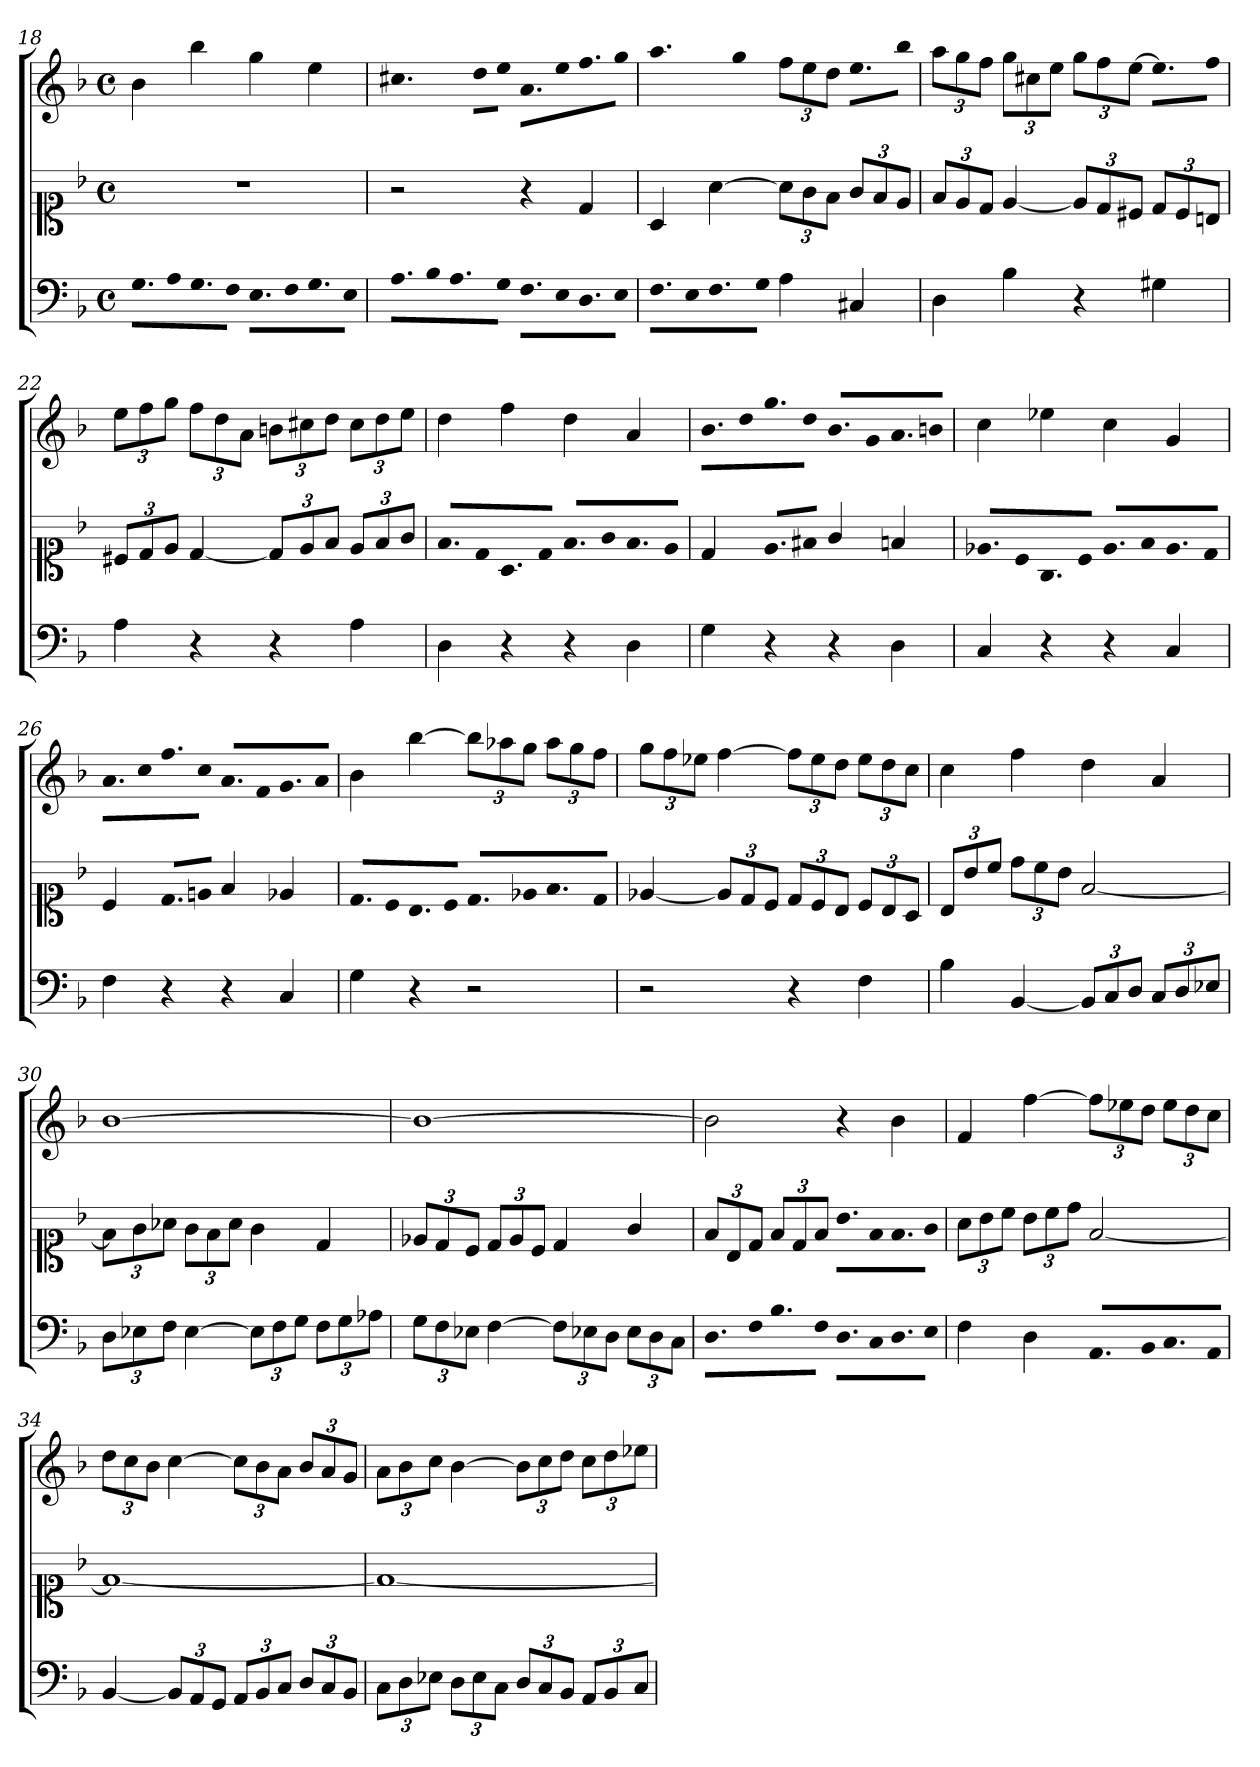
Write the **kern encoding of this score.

**kern	**kern	**kern
*part1	*part1	*part1
*staff3	*staff2	*staff1
*clefF4	*clefC1	*clefG2
*k[b-]	*k[b-]	*k[b-]
*F:	*F:	*F:
*M2/2	*M2/2	*M2/2
*met(c)	*met(c)	*met(c)
*Xtuplet	*	*
=18	=18	=18
!LO:N:vis=8.	!	!
6GL	1r	4b-
!LO:N:vis=16	!	!
12AK	.	.
!LO:N:vis=8.	!	!
6G	.	4bb-
!LO:N:vis=16	!	!
12FJk	.	.
!LO:N:vis=8.	!	!
6EL	.	4gg
!LO:N:vis=16	!	!
12FK	.	.
!LO:N:vis=8.	!	!
6G	.	4ee
!LO:N:vis=16	!	!
12EJk	.	.
=19	=19	=19
!LO:N:vis=8.	!	!
*	*	*Xtuplet
!	!	!LO:N:vis=4.
6AL	2r	3cc#X
!LO:N:vis=16	!	!
12B-K	.	.
!LO:N:vis=8.	!	!
6A	.	.
!	!	!LO:N:vis=16
.	.	12ddLL
!LO:N:vis=16	!	!LO:N:vis=16
12GJk	.	12eeJJ
!LO:N:vis=8.	!	!LO:N:vis=8.
6FL	4r	6aL
!LO:N:vis=16	!	!LO:N:vis=16
12EK	.	12eeK
!LO:N:vis=8.	!	!LO:N:vis=8.
6D	4d	6ff
!LO:N:vis=16	!	!LO:N:vis=16
12EJk	.	12ggJk
=20	=20	=20
!LO:N:vis=8.	!	!LO:N:vis=4.
6FL	4A	3aa
!LO:N:vis=16	!	!
12EK	.	.
!LO:N:vis=8.	!	!
6F	[4a	.
!	!	!LO:N:vis=8
.	.	6gg
!LO:N:vis=16	!	!
12GJk	.	.
*	*Xbrackettup	*tuplet
*	*	*Xbrackettup
4A	12aL]	12ffL
.	12g	12ee
.	12fJ	12ddJ
*	*	*Xtuplet
!	!	!LO:N:vis=8.
4C#X	12gL	6eeL
.	12f	.
!	!	!LO:N:vis=16
.	12eJ	12bb-Jk
=21	=21	=21
*	*	*tuplet
4D	12fL	12aaL
.	12e	12gg
.	12dJ	12ffJ
4B-	[4e	12ggL
.	.	12cc#X
.	.	12eeJ
4r	12eL]	12ggL
.	12d	12ff
.	12c#XJ	[12eeJ
*	*	*Xtuplet
!	!	!LO:N:vis=8.
4G#X	12dL	6eeL]
.	12c#	.
!	!	!LO:N:vis=16
.	12BnJ	12ffJk
=22	=22	=22
*	*	*tuplet
4A	12c#XL	12eeL
.	12d	12ff
.	12eJ	12ggJ
4r	[4d	12ffL
.	.	12dd
.	.	12aJ
4r	12dL]	12bnL
.	12e	12cc#X
.	12fJ	12ddJ
4A	12eL	12cc#L
.	12f	12dd
.	12gJ	12eeJ
=23	=23	=23
*	*Xtuplet	*
!	!LO:N:vis=8.	!
4D	6fL	4dd
!	!LO:N:vis=16	!
.	12dK	.
!	!LO:N:vis=8.	!
4r	6A	4ff
!	!LO:N:vis=16	!
.	12dJk	.
!	!LO:N:vis=8.	!
4r	6fL	4dd
!	!LO:N:vis=16	!
.	12gK	.
!	!LO:N:vis=8.	!
4D	6f	4a
!	!LO:N:vis=16	!
.	12eJk	.
=24	=24	=24
*	*	*Xtuplet
!	!	!LO:N:vis=8.
4G	4d	6b-L
!	!	!LO:N:vis=16
.	.	12ddK
!	!LO:N:vis=8.	!LO:N:vis=8.
4r	6eL	6gg
!	!LO:N:vis=16	!LO:N:vis=16
.	12f#XJk	12ddJk
!	!	!LO:N:vis=8.
4r	4g/	6b-L
!	!	!LO:N:vis=16
.	.	12gK
!	!	!LO:N:vis=8.
4D	4fn	6a
!	!	!LO:N:vis=16
.	.	12bnJk
=25	=25	=25
!	!LO:N:vis=8.	!
4C	6e-XL	4cc
!	!LO:N:vis=16	!
.	12cK	.
!	!LO:N:vis=8.	!
4r	6G	4ee-X
!	!LO:N:vis=16	!
.	12cJk	.
!	!LO:N:vis=8.	!
4r	6e-L	4cc
!	!LO:N:vis=16	!
.	12fK	.
!	!LO:N:vis=8.	!
4C	6e-	4g
!	!LO:N:vis=16	!
.	12dJk	.
=26	=26	=26
!	!	!LO:N:vis=8.
4F	4c	6aL
!	!	!LO:N:vis=16
.	.	12ccK
!	!LO:N:vis=8.	!LO:N:vis=8.
4r	6dL	6ff
!	!LO:N:vis=16	!LO:N:vis=16
.	12enJk	12ccJk
!	!	!LO:N:vis=8.
4r	4f	6aL
!	!	!LO:N:vis=16
.	.	12fK
!	!	!LO:N:vis=8.
4C	4e-X	6g
!	!	!LO:N:vis=16
.	.	12aJk
=27	=27	=27
!	!LO:N:vis=8.	!
4G	6dL	4b-
!	!LO:N:vis=16	!
.	12cK	.
!	!LO:N:vis=8.	!
4r	6B-	[4bb-
!	!LO:N:vis=16	!
.	12cJk	.
!	!LO:N:vis=8.	!
*	*	*tuplet
2r	6dL	12bb-L]
.	.	12aa-X
!	!LO:N:vis=16	!
.	12e-XK	12ggJ
!	!LO:N:vis=8.	!
.	6f	12aa-L
.	.	12gg
!	!LO:N:vis=16	!
.	12dJk	12ffJ
=28	=28	=28
2r	[4e-X	12ggL
.	.	12ff
.	.	12ee-XJ
*	*tuplet	*
.	12e-L]	[4ff
.	12d	.
.	12cJ	.
4r	12dL	12ffL]
.	12c	12ee-
.	12B-J	12ddJ
4F	12cL	12ee-L
.	12B-	12dd
.	12AJ	12ccJ
=29	=29	=29
4B-	12B-L	4cc
.	12b-	.
.	12ccJ	.
[4BB-	12ddL	4ff
.	12cc	.
.	12b-J	.
*tuplet	*	*
*Xbrackettup	*	*
12BB-L]	[2f	4dd
12C	.	.
12DJ	.	.
12C/L	.	4a
12D/	.	.
12E-X/J	.	.
=30	=30	=30
12DL	12fL]	[1b-
12E-X	12g	.
12FJ	12a-XJ	.
[4E-	12gL	.
.	12f	.
.	12a-J	.
12E-L]	4g	.
12F	.	.
12GJ	.	.
12FL	4d	.
12G	.	.
12A-XJ	.	.
=31	=31	=31
12GL	12e-XL	1b-_
12F	12d	.
12E-XJ	12cJ	.
[4F	12dL	.
.	12e-	.
.	12cJ	.
12FL]	4d	.
12E-X	.	.
12DJ	.	.
12E-L	4g/	.
12D	.	.
12CJ	.	.
=32	=32	=32
*Xtuplet	*	*
!LO:N:vis=8.	!	!
6DL	12fL	2b-]
.	12B-	.
!LO:N:vis=16	!	!
12FK	12dJ	.
!LO:N:vis=8.	!	!
6B-	12fL	.
.	12d	.
!LO:N:vis=16	!	!
12FJk	12fJ	.
!LO:N:vis=8.	!	!
*	*Xtuplet	*
!	!LO:N:vis=8.	!
6DL	6b-L	4r
!LO:N:vis=16	!LO:N:vis=16	!
12CK	12fK	.
!LO:N:vis=8.	!LO:N:vis=8.	!
6D	6f	4b-
!LO:N:vis=16	!LO:N:vis=16	!
12EJk	12gJk	.
=33	=33	=33
*	*tuplet	*
4F	12aL	4f
.	12b-	.
.	12ccJ	.
4D	12b-L	[4ff
.	12cc	.
.	12ddJ	.
!LO:N:vis=8.	!	!
6AAL	[2f	12ffL]
.	.	12ee-X
!LO:N:vis=16	!	!
12BB-K	.	12ddJ
!LO:N:vis=8.	!	!
6C	.	12ee-L
.	.	12dd
!LO:N:vis=16	!	!
12AAJk	.	12ccJ
=34	=34	=34
[4BB-	1f_	12ddL
.	.	12cc
.	.	12b-J
*tuplet	*	*
12BB-L]	.	[4cc
12AA	.	.
12GGJ	.	.
12AAL	.	12ccL]
12BB-	.	12b-
12CJ	.	12aJ
12DL	.	12b-L
12C	.	12a
12BB-J	.	12gJ
=35	=35	=35
12CL	1f_	12aL
12D	.	12b-
12E-XJ	.	12ccJ
12DL	.	[4b-
12E-	.	.
12CJ	.	.
12DL	.	12b-L]
12C	.	12cc
12BB-J	.	12ddJ
12AAL	.	12ccL
12BB-	.	12dd
12CJ	.	12ee-XJ
=	=	=
*-	*-	*-
